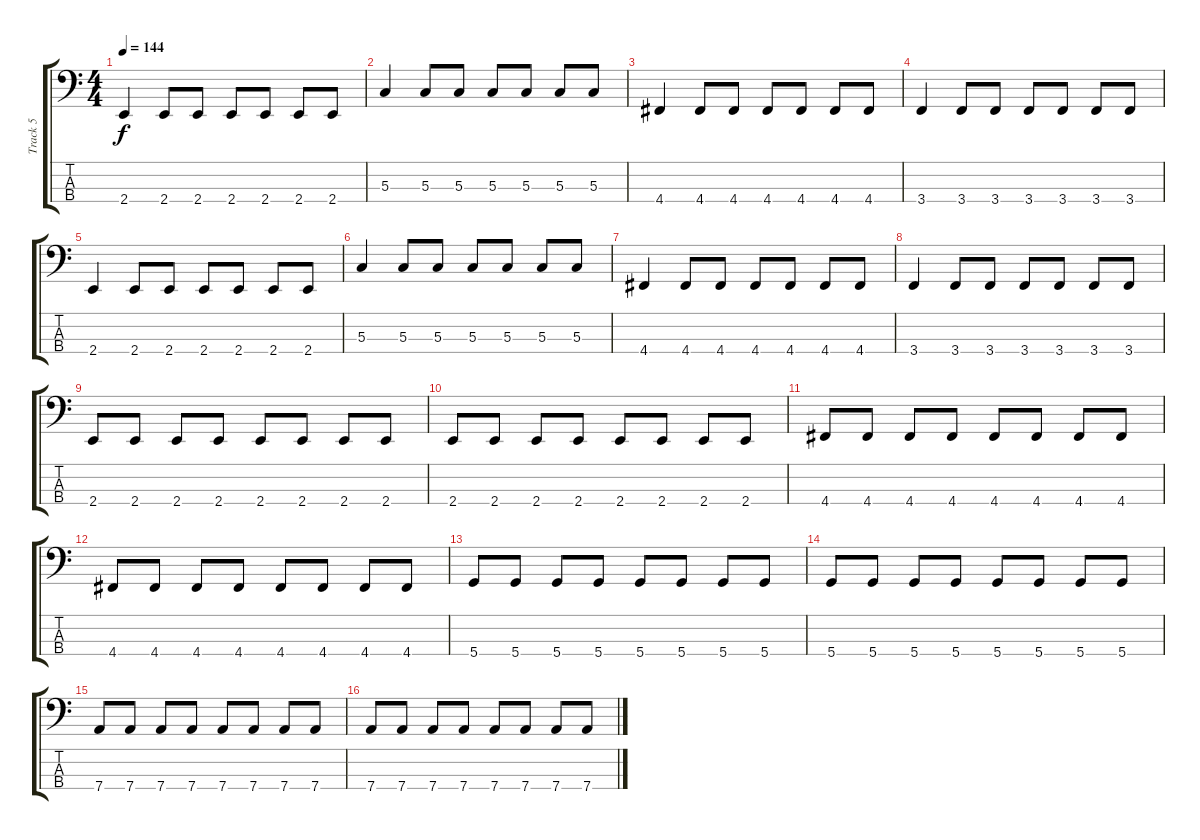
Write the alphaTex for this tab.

\track ("Track 5" "Track 5") {instrument electricbassfinger}
\staff {score tabs}
\tuning (F2 C2 G1 D1) {hide}
\ts (4 4)
\tempo 144
\clef f4
\ks c
2.4.4{dy f} 2.4.8 2.4.8 2.4.8 2.4.8 2.4.8 2.4.8 |
5.3.4 5.3.8 5.3.8 5.3.8 5.3.8 5.3.8 5.3.8 |
4.4.4 4.4.8 4.4.8 4.4.8 4.4.8 4.4.8 4.4.8 |
3.4.4 3.4.8 3.4.8 3.4.8 3.4.8 3.4.8 3.4.8 |
2.4.4 2.4.8 2.4.8 2.4.8 2.4.8 2.4.8 2.4.8 |
5.3.4 5.3.8 5.3.8 5.3.8 5.3.8 5.3.8 5.3.8 |
4.4.4 4.4.8 4.4.8 4.4.8 4.4.8 4.4.8 4.4.8 |
3.4.4 3.4.8 3.4.8 3.4.8 3.4.8 3.4.8 3.4.8 |
2.4.8 2.4.8 2.4.8 2.4.8 2.4.8 2.4.8 2.4.8 2.4.8 |
2.4.8 2.4.8 2.4.8 2.4.8 2.4.8 2.4.8 2.4.8 2.4.8 |
4.4.8 4.4.8 4.4.8 4.4.8 4.4.8 4.4.8 4.4.8 4.4.8 |
4.4.8 4.4.8 4.4.8 4.4.8 4.4.8 4.4.8 4.4.8 4.4.8 |
5.4.8 5.4.8 5.4.8 5.4.8 5.4.8 5.4.8 5.4.8 5.4.8 |
5.4.8 5.4.8 5.4.8 5.4.8 5.4.8 5.4.8 5.4.8 5.4.8 |
7.4.8 7.4.8 7.4.8 7.4.8 7.4.8 7.4.8 7.4.8 7.4.8 |
7.4.8 7.4.8 7.4.8 7.4.8 7.4.8 7.4.8 7.4.8 7.4.8
